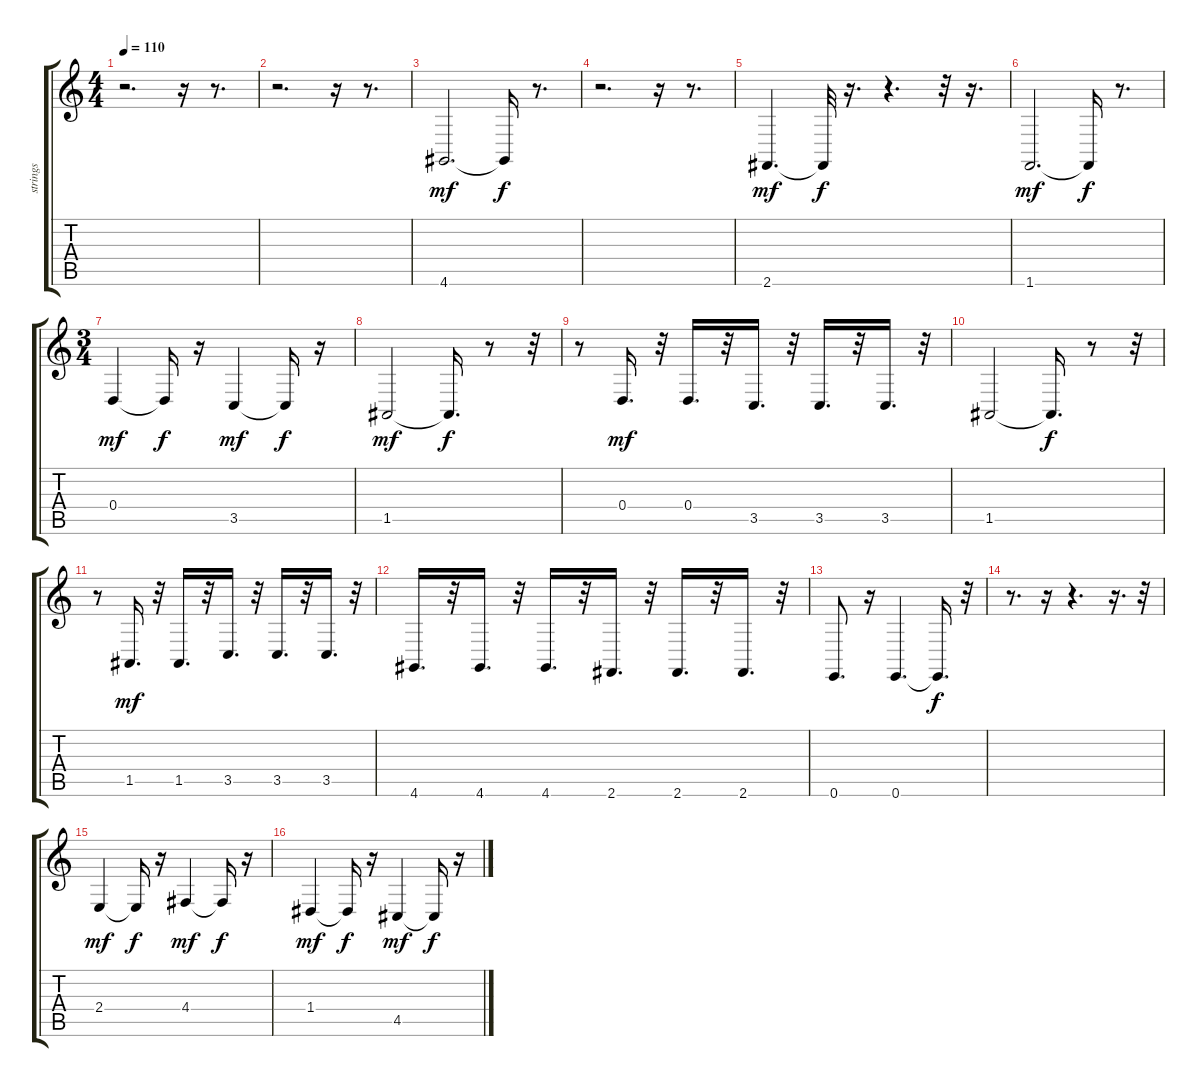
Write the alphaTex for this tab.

\track ("strings" "strings") {instrument stringensemble1}
\staff {score tabs}
\tuning (E4 B3 G3 D3 A2 E2) {hide}
\ts (4 4)
\tempo 110
\clef g2
\ks c
r.2{d dy mf} r.16 r.8{d} |
r.2{d} r.16 r.8{d} |
4.6.2{d} 4.6{t}.16{dy f} r.8{d} |
r.2{d} r.16 r.8{d} |
2.6.4{d dy mf} 2.6{t}.32{dy f} r.16{d} r.4{d} r.32 r.16{d} |
1.6.2{d dy mf} 1.6{t}.16{dy f} r.8{d} |
\ts (3 4)
0.4.4{dy mf} 0.4{t}.16{dy f} r.16 3.5.4{dy mf} 3.5{t}.16{dy f} r.16 |
1.5.2{dy mf} 1.5{t}.16{d dy f} r.8 r.32 |
r.8 0.4.16{d dy mf} r.32 0.4.16{d} r.32 3.5.16{d} r.32 3.5.16{d} r.32 3.5.16{d} r.32 |
1.5.2 1.5{t}.16{d dy f} r.8 r.32 |
r.8 1.5.16{d dy mf} r.32 1.5.16{d} r.32 3.5.16{d} r.32 3.5.16{d} r.32 3.5.16{d} r.32 |
4.6.16{d} r.32 4.6.16{d} r.32 4.6.16{d} r.32 2.6.16{d} r.32 2.6.16{d} r.32 2.6.16{d} r.32 |
0.6.8{d} r.16 0.6.4{d} 0.6{t}.16{d dy f} r.32 |
r.8{d} r.16 r.4{d} r.16{d} r.32 |
2.4.4{dy mf} 2.4{t}.16{dy f} r.16 4.4.4{dy mf} 4.4{t}.16{dy f} r.16 |
1.4.4{dy mf} 1.4{t}.16{dy f} r.16 4.5.4{dy mf} 4.5{t}.16{dy f} r.16
